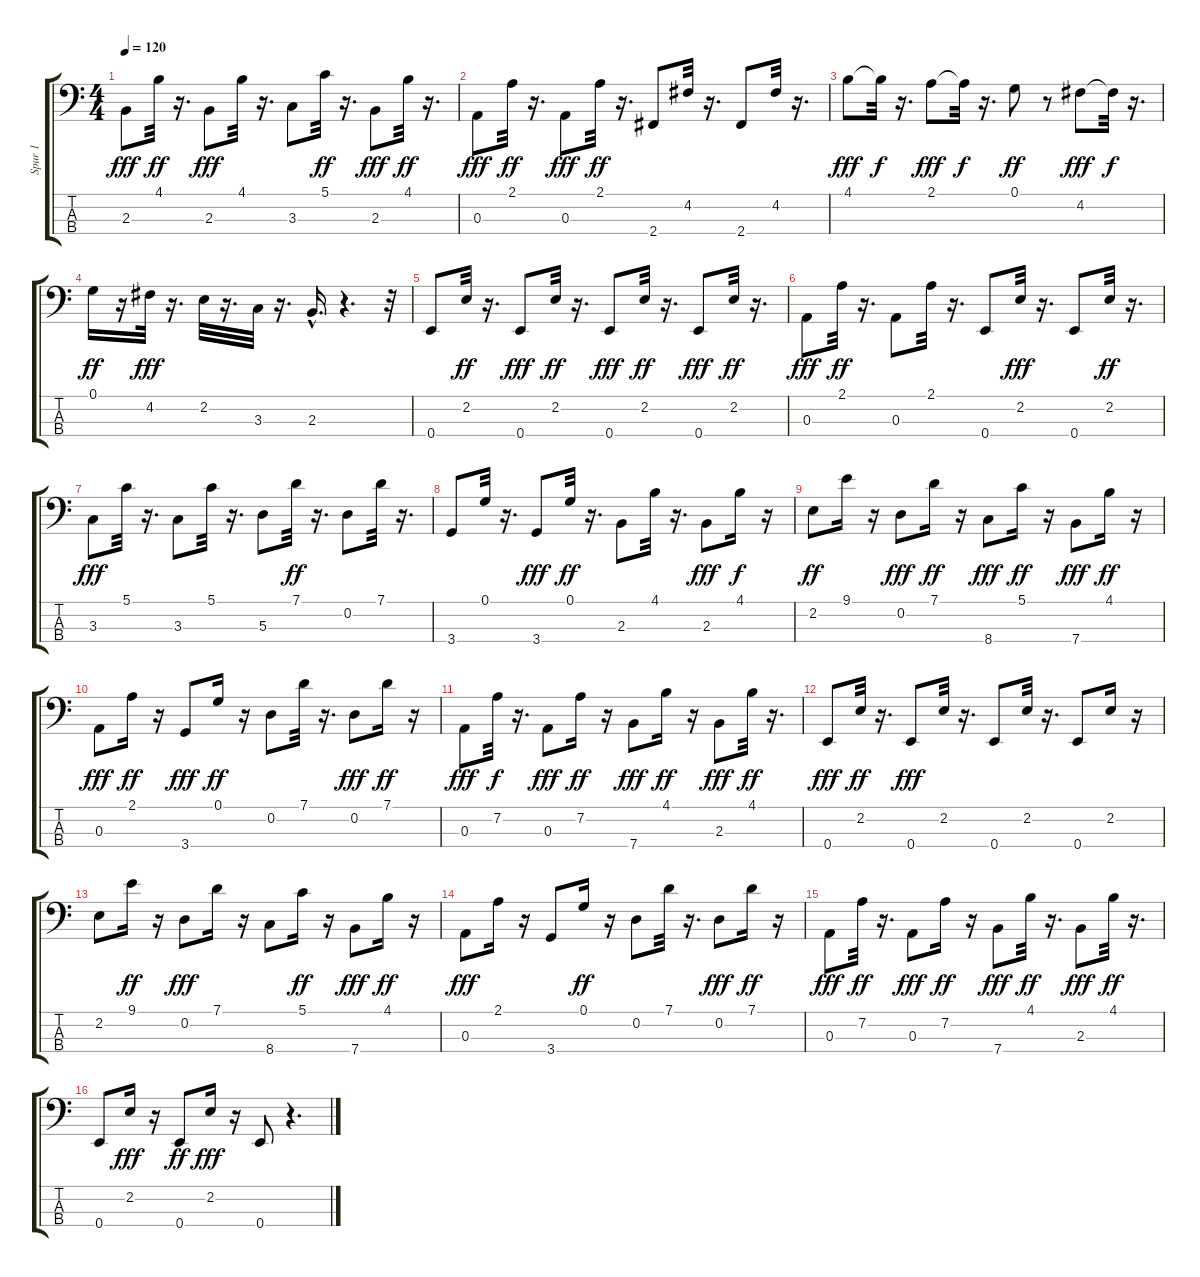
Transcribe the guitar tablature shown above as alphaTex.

\track ("Spur 1" "Spur 1") {instrument slapbass2}
\staff {score tabs}
\tuning (G2 D2 A1 E1) {hide}
\ts (4 4)
\tempo 120
\clef f4
\ks c
2.3.8{dy fff} 4.1.32{dy ff} r.16{d} 2.3.8{dy fff} 4.1.32 r.16{d} 3.3.8 5.1.32{dy ff} r.16{d} 2.3.8{dy fff} 4.1.32{dy ff} r.16{d} |
0.3.8{dy fff} 2.1.32{dy ff} r.16{d} 0.3.8{dy fff} 2.1.32{dy ff} r.16{d} 2.4.8 4.2.32 r.16{d} 2.4.8 4.2.32 r.16{d} |
4.1.8{dy fff} 4.1{t}.32{dy f} r.16{d} 2.1.8{dy fff} 2.1{t}.32{dy f} r.16{d} 0.1.8{dy ff} r.8 4.2.8{dy fff} 4.2{t}.32{dy f} r.16{d} |
0.1.16{dy ff} r.16 4.2.32{dy fff} r.16{d} 2.2.32 r.16{d} 3.3.32 r.16{d} 2.3{hac}.16{d} r.4{d} r.32 |
0.4.8 2.2.32{dy ff} r.16{d} 0.4.8{dy fff} 2.2.32{dy ff} r.16{d} 0.4.8{dy fff} 2.2.32{dy ff} r.16{d} 0.4.8{dy fff} 2.2.32{dy ff} r.16{d} |
0.3.8{dy fff} 2.1.32{dy ff} r.16{d} 0.3.8 2.1.32 r.16{d} 0.4.8 2.2.32{dy fff} r.16{d} 0.4.8 2.2.32{dy ff} r.16{d} |
3.3.8{dy fff} 5.1.32 r.16{d} 3.3.8 5.1.32 r.16{d} 5.3.8 7.1.32{dy ff} r.16{d} 0.2.8 7.1.32 r.16{d} |
3.4.8 0.1.32 r.16{d} 3.4.8{dy fff} 0.1.32{dy ff} r.16{d} 2.3.8 4.1.32 r.16{d} 2.3.8{dy fff} 4.1.16{dy f} r.16 |
2.2.8{dy ff} 9.1.16 r.16 0.2.8{dy fff} 7.1.16{dy ff} r.16 8.4.8{dy fff} 5.1.16{dy ff} r.16 7.4.8{dy fff} 4.1.16{dy ff} r.16 |
0.3.8{dy fff} 2.1.16{dy ff} r.16 3.4.8{dy fff} 0.1.16{dy ff} r.16 0.2.8 7.1.32 r.16{d} 0.2.8{dy fff} 7.1.16{dy ff} r.16 |
0.3.8{dy fff} 7.2.32{dy f} r.16{d} 0.3.8{dy fff} 7.2.16{dy ff} r.16 7.4.8{dy fff} 4.1.16{dy ff} r.16 2.3.8{dy fff} 4.1.32{dy ff} r.16{d} |
0.4.8{dy fff} 2.2.32{dy ff} r.16{d} 0.4.8{dy fff} 2.2.32 r.16{d} 0.4.8 2.2.32 r.16{d} 0.4.8 2.2.16 r.16 |
2.2.8 9.1.16{dy ff} r.16 0.2.8{dy fff} 7.1.16 r.16 8.4.8 5.1.16{dy ff} r.16 7.4.8{dy fff} 4.1.16{dy ff} r.16 |
0.3.8{dy fff} 2.1.16 r.16 3.4.8 0.1.16{dy ff} r.16 0.2.8 7.1.32 r.16{d} 0.2.8{dy fff} 7.1.16{dy ff} r.16 |
0.3.8{dy fff} 7.2.32{dy ff} r.16{d} 0.3.8{dy fff} 7.2.16{dy ff} r.16 7.4.8{dy fff} 4.1.32{dy ff} r.16{d} 2.3.8{dy fff} 4.1.32{dy ff} r.16{d} |
0.4.8 2.2.16{dy fff} r.16 0.4.8{dy ff} 2.2.16{dy fff} r.16 0.4.8 r.4{d}
